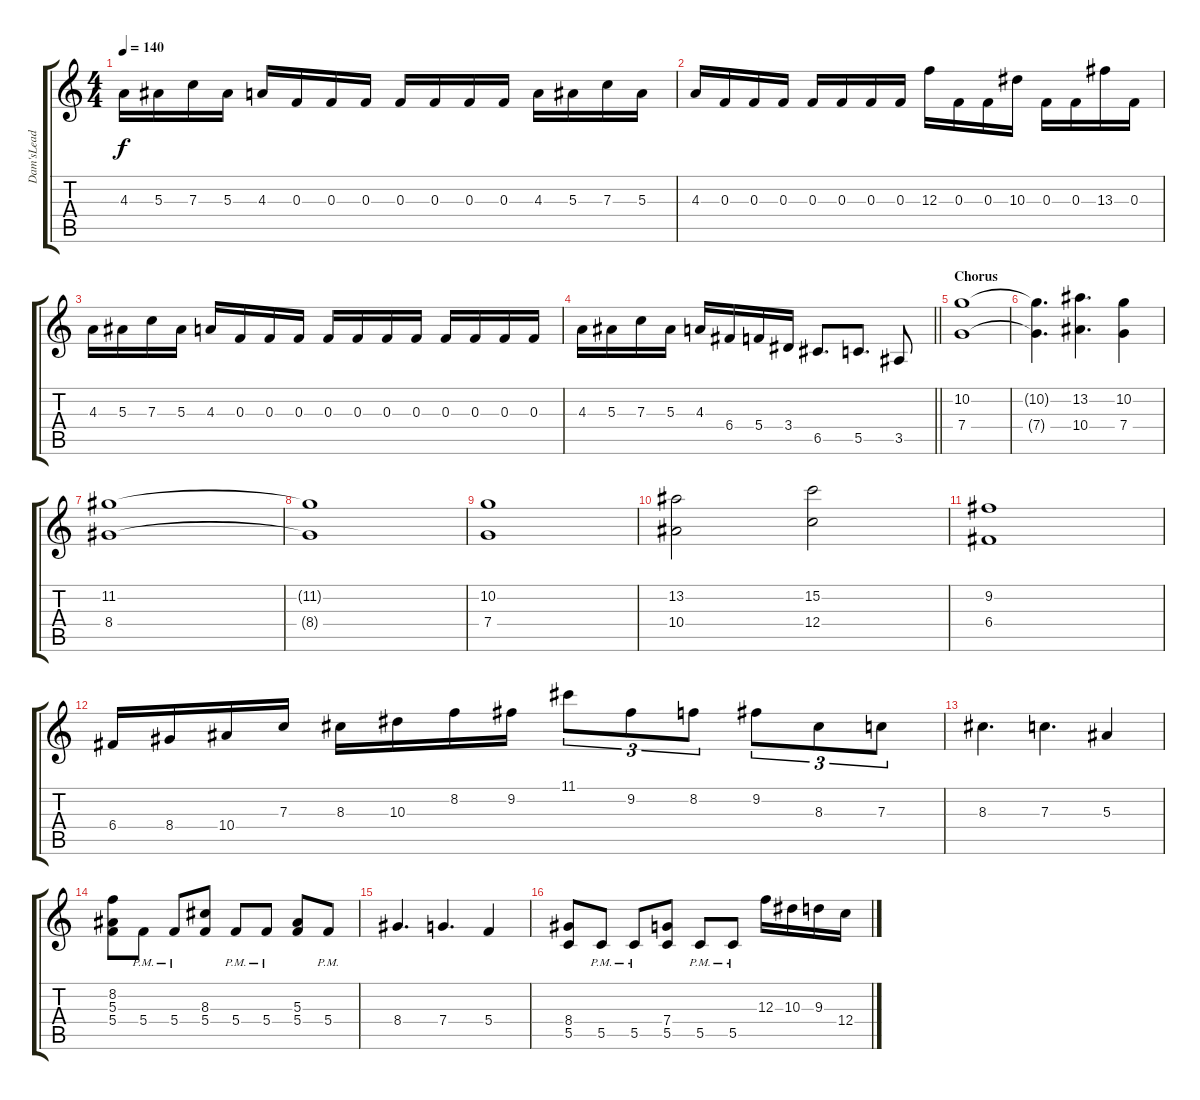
\track ("Dam'sLead" "Dam'sLead") {instrument distortionguitar}
\staff {score tabs}
\tuning (D4 A3 F3 C3 G2 C2) {hide}
\ts (4 4)
\tempo 140
\clef g2
\ks c
4.3.16{dy f} 5.3.16 7.3.16 5.3.16 4.3.16 0.3.16 0.3.16 0.3.16 0.3.16 0.3.16 0.3.16 0.3.16 4.3.16 5.3.16 7.3.16 5.3.16 |
4.3.16 0.3.16 0.3.16 0.3.16 0.3.16 0.3.16 0.3.16 0.3.16 12.3.16 0.3.16 0.3.16 10.3.16 0.3.16 0.3.16 13.3.16 0.3.16 |
4.3.16 5.3.16 7.3.16 5.3.16 4.3.16 0.3.16 0.3.16 0.3.16 0.3.16 0.3.16 0.3.16 0.3.16 0.3.16 0.3.16 0.3.16 0.3.16 |
\barLineRight lightlight
4.3.16 5.3.16 7.3.16 5.3.16 4.3.16 6.4.16 5.4.16 3.4.16 6.5.8{d} 5.5.8{d} 3.5.8 |
\section ("" "Chorus")
(10.2 7.4).1 |
(10.2{t} 7.4{t}).4{d} (13.2 10.4).4{d} (10.2 7.4).4 |
(11.2 8.4).1 |
(11.2{t} 8.4{t}).1 |
(10.2 7.4).1 |
(13.2 10.4).2 (15.2 12.4).2 |
(9.2 6.4).1 |
6.4.16 8.4.16 10.4.16 7.3.16 8.3.16 10.3.16 8.2.16 9.2.16 11.1.8{tu (3 2)} 9.2.8{tu (3 2)} 8.2.8{tu (3 2)} 9.2.8{tu (3 2)} 8.3.8{tu (3 2)} 7.3.8{tu (3 2)} |
8.3.4{d} 7.3.4{d} 5.3.4 |
(8.2 5.3 5.4).8 5.4{pm}.8 5.4{pm}.8 (8.3 5.4).8 5.4{pm}.8 5.4{pm}.8 (5.3 5.4).8 5.4{pm}.8 |
8.4.4{d} 7.4.4{d} 5.4.4 |
(8.4 5.5).8 5.5{pm}.8 5.5{pm}.8 (7.4 5.5).8 5.5{pm}.8 5.5{pm}.8 12.3.16 10.3.16 9.3.16 12.4.16
